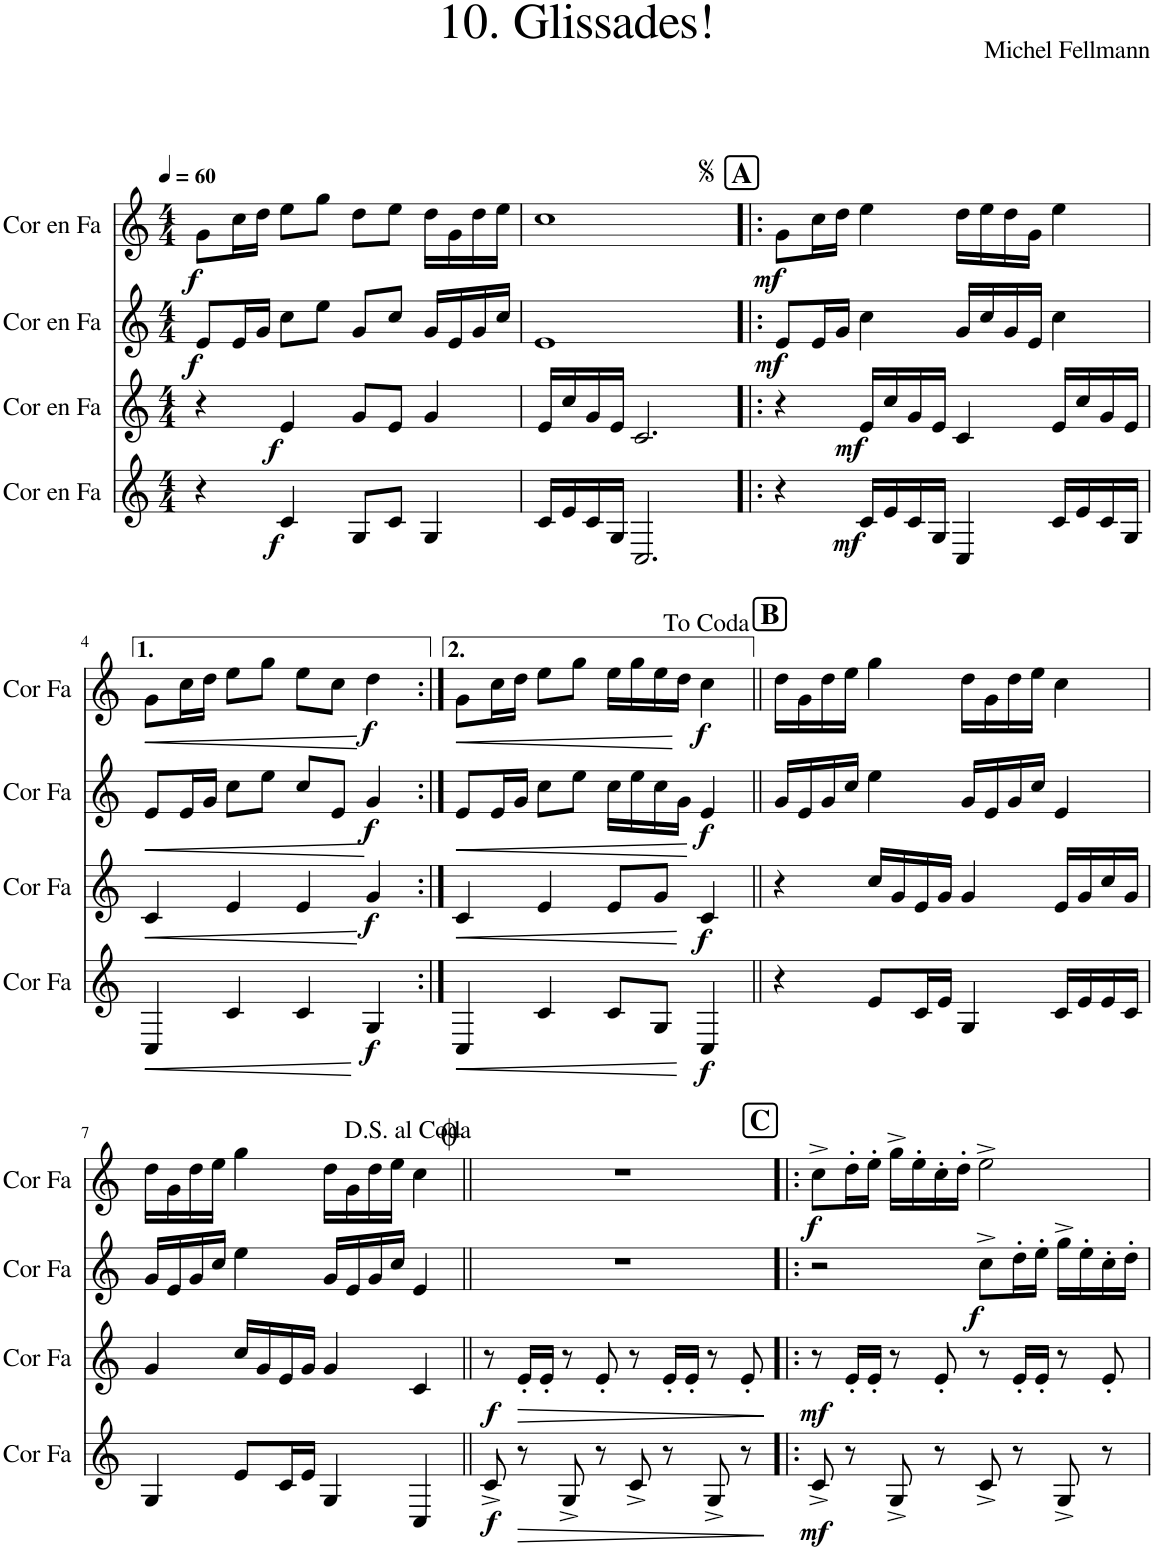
**kern	**dynam	**kern	**dynam	**kern	**dynam	**kern	**dynam
*part4	*part4	*part3	*part3	*part2	*part2	*part1	*part1
*staff4	*staff4	*staff3	*staff3	*staff2	*staff2	*staff1	*staff1
*I"Cor en Fa	*	*I"Cor en Fa	*	*I"Cor en Fa	*	*I"Cor en Fa	*
*I'Cor Fa	*	*I'Cor Fa	*	*I'Cor Fa	*	*I'Cor Fa	*
*clefG2	*	*clefG2	*	*clefG2	*	*clefG2	*
*Trd4c7	*	*Trd4c7	*	*Trd4c7	*	*Trd4c7	*
*k[]	*	*k[]	*	*k[]	*	*k[]	*
*M4/4	*	*M4/4	*	*M4/4	*	*M4/4	*
*MM60	*	*MM60	*	*MM60	*	*MM60	*
=1	=1	=1	=1	=1	=1	=1	=1
!	!	!	!	!	!LO:DY:b	!	!LO:DY:b
4r	.	4r	.	8e/L	f	8g\L	f
.	.	.	.	16e/L	.	16cc\L	.
.	.	.	.	16g/JJ	.	16dd\JJ	.
!	!LO:DY:b	!	!LO:DY:b	!	!	!	!
4c/	f	4e/	f	8cc\L	.	8ee\L	.
.	.	.	.	8ee\J	.	8gg\J	.
8G/L	.	8g/L	.	8g/L	.	8dd\L	.
8c/J	.	8e/J	.	8cc/J	.	8ee\J	.
4G/	.	4g/	.	16g/LL	.	16dd\LL	.
.	.	.	.	16e/	.	16g\	.
.	.	.	.	16g/	.	16dd\	.
.	.	.	.	16cc/JJ	.	16ee\JJ	.
=2	=2	=2	=2	=2	=2	=2	=2
16c/LL	.	16e/LL	.	1e	.	1cc	.
16e/	.	16cc/	.	.	.	.	.
16c/	.	16g/	.	.	.	.	.
16G/JJ	.	16e/JJ	.	.	.	.	.
2.C/	.	2.c/	.	.	.	.	.
!!LO:REH:place=s1:a:B:cj:fs=14:t=A
=3!|:	=3!|:	=3!|:	=3!|:	=3!|:	=3!|:	=3!|:	=3!|:
!	!	!	!	!	!LO:DY:b	!	!LO:DY:b
4r	.	4r	.	8e/L	mf	8g\L	mf
.	.	.	.	16e/L	.	16cc\L	.
.	.	.	.	16g/JJ	.	16dd\JJ	.
!	!LO:DY:b	!	!LO:DY:b	!	!	!	!
16c/LL	mf	16e/LL	mf	4cc\	.	4ee\	.
16e/	.	16cc/	.	.	.	.	.
16c/	.	16g/	.	.	.	.	.
16G/JJ	.	16e/JJ	.	.	.	.	.
4C/	.	4c/	.	16g/LL	.	16dd\LL	.
.	.	.	.	16cc/	.	16ee\	.
.	.	.	.	16g/	.	16dd\	.
.	.	.	.	16e/JJ	.	16g\JJ	.
16c/LL	.	16e/LL	.	4cc\	.	4ee\	.
16e/	.	16cc/	.	.	.	.	.
16c/	.	16g/	.	.	.	.	.
16G/JJ	.	16e/JJ	.	.	.	.	.
!!LO:LB:g=z
=4	=4	=4	=4	=4	=4	=4	=4
!	!LO:HP:b	!	!LO:HP:b	!	!LO:HP:b	!	!LO:HP:b
4C/	<	4c/	<	8e/L	<	8g\L	<
.	.	.	.	16e/L	.	16cc\L	.
.	.	.	.	16g/JJ	.	16dd\JJ	.
4c/	.	4e/	.	8cc\L	.	8ee\L	.
.	.	.	.	8ee\J	.	8gg\J	.
4c/	.	4e/	.	8cc/L	.	8ee\L	.
.	.	.	.	8e/J	.	8cc\J	.
!	!LO:DY:b	!	!LO:DY:b	!	!LO:DY:b	!	!LO:DY:b
4G/	f	4g/	f	4g/	f	4dd\	f
.	[	.	[	.	[	.	[
=5:|!	=5:|!	=5:|!	=5:|!	=5:|!	=5:|!	=5:|!	=5:|!
!	!LO:HP:b	!	!LO:HP:b	!	!LO:HP:b	!	!LO:HP:b
4C/	<	4c/	<	8e/L	<	8g\L	<
.	.	.	.	16e/L	.	16cc\L	.
.	.	.	.	16g/JJ	.	16dd\JJ	.
4c/	.	4e/	.	8cc\L	.	8ee\L	.
.	.	.	.	8ee\J	.	8gg\J	.
8c/L	.	8e/L	.	16cc\LL	.	16ee\LL	.
.	.	.	.	16ee\	.	16gg\	.
8G/J	.	8g/J	.	16cc\	.	16ee\	.
.	.	.	.	16g\JJ	.	16dd\JJ	.
!	!LO:DY:b	!	!LO:DY:b	!	!LO:DY:b	!	!LO:DY:b
4C/	f	4c/	f	4e/	f	4cc\	f
.	[	.	[	.	[	.	[
!!LO:REH:place=s1:a:B:cj:fs=14:t=B
=6||	=6||	=6||	=6||	=6||	=6||	=6||	=6||
4r	.	4r	.	16g/LL	.	16dd\LL	.
.	.	.	.	16e/	.	16g\	.
.	.	.	.	16g/	.	16dd\	.
.	.	.	.	16cc/JJ	.	16ee\JJ	.
8e/L	.	16cc/LL	.	4ee\	.	4gg\	.
.	.	16g/	.	.	.	.	.
16c/L	.	16e/	.	.	.	.	.
16e/JJ	.	16g/JJ	.	.	.	.	.
4G/	.	4g/	.	16g/LL	.	16dd\LL	.
.	.	.	.	16e/	.	16g\	.
.	.	.	.	16g/	.	16dd\	.
.	.	.	.	16cc/JJ	.	16ee\JJ	.
16c/LL	.	16e/LL	.	4e/	.	4cc\	.
16e/	.	16g/	.	.	.	.	.
16e/	.	16cc/	.	.	.	.	.
16c/JJ	.	16g/JJ	.	.	.	.	.
!!LO:LB:g=z
=7	=7	=7	=7	=7	=7	=7	=7
4G/	.	4g/	.	16g/LL	.	16dd\LL	.
.	.	.	.	16e/	.	16g\	.
.	.	.	.	16g/	.	16dd\	.
.	.	.	.	16cc/JJ	.	16ee\JJ	.
8e/L	.	16cc/LL	.	4ee\	.	4gg\	.
.	.	16g/	.	.	.	.	.
16c/L	.	16e/	.	.	.	.	.
16e/JJ	.	16g/JJ	.	.	.	.	.
4G/	.	4g/	.	16g/LL	.	16dd\LL	.
.	.	.	.	16e/	.	16g\	.
.	.	.	.	16g/	.	16dd\	.
.	.	.	.	16cc/JJ	.	16ee\JJ	.
4C/	.	4c/	.	4e/	.	4cc\	.
=8||	=8||	=8||	=8||	=8||	=8||	=8||	=8||
!	!LO:DY:b	!	!LO:DY:b	!	!	!	!
8c^/	f	8r	f	1r	.	1r	.
!	!LO:HP:b	!	!LO:HP:b	!	!	!	!
8r	>	16e'/LL	>	.	.	.	.
.	.	16e'/JJ	.	.	.	.	.
8G^/	.	8r	.	.	.	.	.
8r	.	8e'/	.	.	.	.	.
8c^/	.	8r	.	.	.	.	.
8r	.	16e'/LL	.	.	.	.	.
.	.	16e'/JJ	.	.	.	.	.
8G^/	.	8r	.	.	.	.	.
8r	.	8e'/	.	.	.	.	.
.	]	.	]	.	.	.	.
!!LO:REH:place=s1:a:B:cj:fs=14:t=C
=9!|:	=9!|:	=9!|:	=9!|:	=9!|:	=9!|:	=9!|:	=9!|:
!	!LO:DY:b	!	!LO:DY:b	!	!	!	!LO:DY:b
8c^/	mf	8r	mf	2r	.	8cc^\L	f
8r	.	16e'/LL	.	.	.	16dd'\L	.
.	.	16e'/JJ	.	.	.	16ee'\JJ	.
8G^/	.	8r	.	.	.	16gg^\LL	.
.	.	.	.	.	.	16ee'\	.
8r	.	8e'/	.	.	.	16cc'\	.
.	.	.	.	.	.	16dd'\JJ	.
!	!	!	!	!	!LO:DY:b	!	!
8c^/	.	8r	.	8cc^\L	f	2ee^\	.
8r	.	16e'/LL	.	16dd'\L	.	.	.
.	.	16e'/JJ	.	16ee'\JJ	.	.	.
8G^/	.	8r	.	16gg^\LL	.	.	.
.	.	.	.	16ee'\	.	.	.
8r	.	8e'/	.	16cc'\	.	.	.
.	.	.	.	16dd'\JJ	.	.	.
=	=	=	=	=	=	=	=
*-	*-	*-	*-	*-	*-	*-	*-
